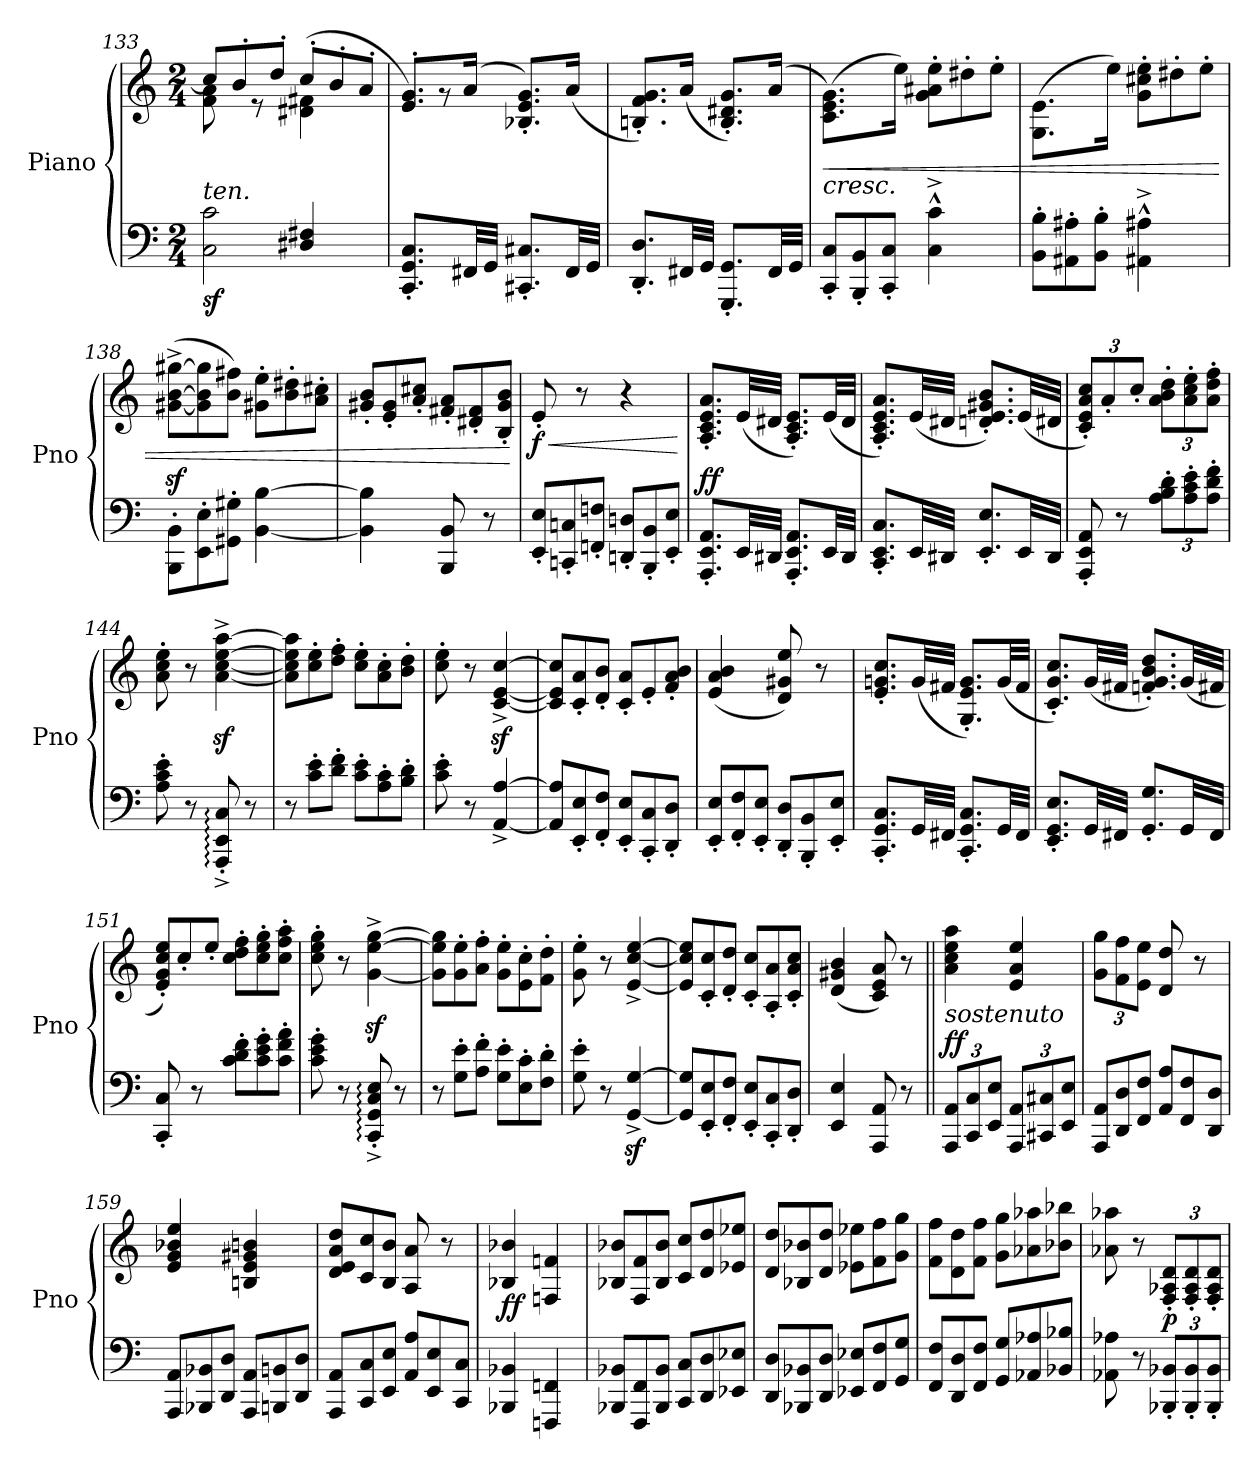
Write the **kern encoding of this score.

**kern	**kern	**dynam
*part1	*part1	*part1
*staff2	*staff1	*staff1/2
*I"Piano	*	*
*I'Pno	*	*
*clefF4	*clefG2	*
*k[]	*k[]	*
*M2/4	*M2/4	*
=133	=133	=133
*^	*	*
*	*	*Xtuplet	*
*	*	*^	*
!LO:TX:a:i:t=ten.	!	!	!	!
!	!	!	!	!LO:DY:b=2
2C\ 2c\	4ryy	12cc/L]	8f\ 8a\	sf
.	.	12b'/	.	.
.	.	.	8r	.
.	.	12dd'/J	.	.
!	!	!	!	!LO:DY:b=2
!	!	!	!	!LO:DY:n=1:b
.	4D#X/ 4F#X/	12cc'/L	(4d#X\ 4f#X\	sf sf
.	.	12b'/	.	.
.	.	12a'/J	.	.
*v	*v	*	*	*
=134	=134	=134	=134
8.CC/' 8.GG/' 8.C/'L	8.e/' 8.g/'L	8e\yy 8g\yy)	.
.	.	8rg	.
32FF#X/LL	(16a/Jk	.	.
32GG/JJJ	.	.	.
8.CC#X/' 8.C#X/'L	8.B-X/' 8.e/' 8.g/'L)	4ryy	.
32FF#/LL	(16a/Jk	.	.
32GG/JJJ	.	.	.
*	*v	*v	*
=135	=135	=135
8.DD/' 8.D/'L	8.Bn/' 8.f/' 8.g/'L)	.
32FF#X/LL	(>16a/Jk	.
32GG/JJJ	.	.
8.GGG/' 8.GG/'L	8.B/' 8.d#X/' 8.g/'L)	.
32FF#/LL	(>16a/Jk	.
32GG/JJJ	.	.
=136	=136	=136
*Xtuplet	*	*
!	!LO:TX:b:i:t=cresc.	!
!	!	!LO:HP:b
12CC/' 12C/'L	(>8.c\ 8.e\ 8.g\L)	<
12BBB/' 12BB/'	.	.
12CC/' 12C/'J	.	.
.	16ee\Jk)	.
4C\^^^ 4c\^^^	12g\' 12a#X\' 12ee\'L	.
.	12dd#X'\	.
.	12ee'\J	.
!!LO:LB:g=z
=137	=137	=137
12BB\' 12B\'L	(>8.G\ 8.e\L	.
12AA#X\' 12A#X\'	.	.
12BB\' 12B\'J	.	.
.	16ee\Jk)	.
4AA#X\^^^ 4A#X\^^^	12g\' 12cc#X\' 12ee\'L	.
.	12dd#X'\	.
.	12ee'\J	.
=138	=138	=138
12BBB\' 12BB\'L	([12g#X\z<^ [12b\z<^ [12gg#X\z<^L	.
12EE\' 12E\'	12g#\] 12b\] 12gg#\]	.
12GG#X\' 12G#X\'J	12b\ 12ff#X\J)	.
[4BB\ [4B\	12g#X\' 12ee\'L	.
.	12b\' 12dd#X\'	.
.	12a\' 12cc#X\'J	.
=139	=139	=139
4BB\] 4B\]	12g#X/' 12b/'L	.
.	12e/' 12g#/'	.
.	12a/' 12cc#X/'J	.
8BBB/ 8BB/	12f#X/' 12a/'L	.
.	12d#X/' 12f#/'	.
8r	.	.
.	12B/' 12g#/' 12b/'J	.
.	.	[
=140	=140	=140
!	!	!LO:HP:b
!	!	!LO:DY:n=1:b
12EE/' 12E/'L	8e'/	< f
12CCn/' 12Cn/'	.	.
.	8r	.
12FFn/' 12Fn/'J	.	.
12DDn/' 12Dn/'L	4r	.
12BBB/' 12BB/'	.	.
12EE/' 12E/'J	.	.
.	.	[
!!LO:PB:g=z
=141	=141	=141
!	!	!LO:DY:a=2
8.AAA/' 8.EE/' 8.AA/'L	8.A/' 8.c/' 8.e/' 8.a/'L	ff
32EE/LL	(32e/LL	.
32DD#X/JJJ	32d#X/JJJ	.
8.AAA/' 8.EE/' 8.AA/'L	8.A/' 8.c/' 8.e/'L)	.
32EE/LL	(32e/LL	.
32DD#/JJJ	32d#/JJJ	.
=142	=142	=142
8.CC/' 8.EE/' 8.C/'L	8.A/' 8.c/' 8.e/' 8.a/'L)	.
32EE/LL	(32e/LL	.
32DD#X/JJJ	32d#X/JJJ	.
8.EE/' 8.E/'L	8.dn/' 8.e/' 8.g#X/' 8.b/'L)	.
32EE/LL	(32e/LL	.
32DD#/JJJ	32d#X/JJJ	.
=143	=143	=143
*	*tuplet	*
*	*Xbrackettup	*
8AAA/' 8EE/' 8AA/'	12c/' 12e/' 12a/' 12cc/'L)	.
.	12a'/	.
8r	.	.
.	12cc'/J	.
*tuplet	*	*
*Xbrackettup	*	*
12A\' 12B\' 12d\'L	12a\' 12b\' 12dd\'L	.
12A\' 12c\' 12e\'	12a\' 12cc\' 12ee\'	.
12A\' 12d\' 12f\'J	12a\' 12dd\' 12ff\'J	.
=144	=144	=144
8A\' 8c\' 8e\'	8a\' 8cc\' 8ee\'	.
8r	8r	.
8AAA/:'^ 8EE/:'^ 8C/:'^	[4a\z<^ [4cc\z<^ [4ee\z<^ [4aa\z<^	.
8r	.	.
=145	=145	=145
*Xtuplet	*Xtuplet	*
12r	12a\] 12cc\] 12ee\] 12aa\]L	.
12c\' 12e\'L	12cc\' 12ee\'	.
12d\' 12f\'J	12dd\' 12ff\'J	.
12c\' 12e\'L	12cc\' 12ee\'L	.
12A\' 12c\'	12a\' 12cc\'	.
12B\' 12d\'J	12b\' 12dd\'J	.
!!LO:LB:g=z
=146	=146	=146
8c\' 8e\'	8cc\' 8ee\'	.
8r	8r	.
[4AA/^ [4A/^	[4c/z<^ [4e/z<^ [4cc/z<^	.
=147	=147	=147
12AA/] 12A/]L	12c/] 12e/] 12cc/]L	.
12EE/' 12E/'	12c/' 12a/'	.
12FF/' 12F/'J	12d/' 12b/'J	.
12EE/' 12E/'L	12c/' 12a/'L	.
12CC/' 12C/'	12e'/	.
12DD/' 12D/'J	12f/' 12a/' 12b/'J	.
=148	=148	=148
12EE/' 12E/'L	(>4e/ 4a/ 4b/	.
12FF/' 12F/'	.	.
12EE/' 12E/'J	.	.
12DD/' 12D/'L	8d/ 8g#X/ 8ee/)	.
12BBB/' 12BB/'	.	.
.	8r	.
12EE/' 12E/'J	.	.
=149	=149	=149
8.CC/' 8.GG/' 8.C/'L	8.e/' 8.gn/' 8.cc/'L	.
32GG/LL	(32g/LL	.
32FF#X/JJJ	32f#X/JJJ	.
8.CC/' 8.GG/' 8.C/'L	8.G/' 8.e/' 8.g/'L)	.
32GG/LL	(32g/LL	.
32FF#/JJJ	32f#/JJJ	.
=150	=150	=150
8.EE/' 8.GG/' 8.E/'L	8.c/' 8.g/' 8.cc/'L)	.
32GG/LL	(32g/LL	.
32FF#X/JJJ	32f#X/JJJ	.
8.GG/' 8.G/'L	8.fn/' 8.g/' 8.b/' 8.dd/'L)	.
32GG/LL	(32g/LL	.
32FF#/JJJ	32f#X/JJJ	.
!!LO:LB:g=z
=151	=151	=151
8CC/' 8C/'	12e/' 12g/' 12cc/' 12ee/'L)	.
.	12cc'/	.
8r	.	.
.	12ee'/J	.
12c\' 12d\' 12f\'L	12cc\' 12dd\' 12ff\'L	.
12c\' 12e\' 12g\'	12cc\' 12ee\' 12gg\'	.
12c\' 12f\' 12a\'J	12cc\' 12ff\' 12aa\'J	.
=152	=152	=152
8c\' 8e\' 8g\'	8cc\' 8ee\' 8gg\'	.
8r	8r	.
8CC/:'^ 8GG/:'^ 8C/:'^ 8E/:'^	[4g\z<^ [4ee\z<^ [4gg\z<^	.
8r	.	.
=153	=153	=153
12r	12g\] 12ee\] 12gg\]L	.
12G\' 12e\'L	12g\' 12ee\'	.
12A\' 12f\'J	12a\' 12ff\'J	.
12G\' 12e\'L	12g\' 12ee\'L	.
12E\' 12c\'	12e\' 12cc\'	.
12F\' 12d\'J	12f\' 12dd\'J	.
=154	=154	=154
8G\' 8e\'	8g\' 8ee\'	.
8r	8r	.
[4GG/z>^ [4G/z>^	[4e/^ [4cc/^ [4ee/^	.
=155	=155	=155
12GG/] 12G/]L	12e/] 12cc/] 12ee/]L	.
12EE/' 12E/'	12c/' 12cc/'	.
12FF/' 12F/'J	12d/' 12dd/'J	.
12EE/' 12E/'L	12c/' 12cc/'L	.
12CC/' 12C/'	12A/' 12a/'	.
12DD/' 12D/'J	12c/' 12a/' 12cc/'J	.
=156	=156	=156
4EE/ 4E/	(>4d/ 4g#X/ 4b/	.
8AAA/ 8AA/	8c/ 8e/ 8a/)	.
8r	8r	.
!!LO:LB:g=z
=157||	=157||	=157||
*tuplet	*	*
!	!LO:TX:b:i:t=sostenuto	!
!	!	!LO:DY:a=2
12AAA/ 12AA/L	4a\ 4cc\ 4ee\ 4aa\	ff
12CC/ 12C/	.	.
12EE/ 12E/J	.	.
12AAA/ 12AA/L	4e/ 4a/ 4ee/	.
12CC#X/ 12C#X/	.	.
12EE/ 12E/J	.	.
=158	=158	=158
*Xtuplet	*tuplet	*
12AAA/ 12AA/L	12g\ 12gg\L	.
12DD/ 12D/	12f\ 12ff\	.
12FF/ 12F/J	12e\ 12ee\J	.
12AA/ 12A/L	8d/ 8dd/	.
12FF/ 12F/	.	.
.	8r	.
12DD/ 12D/J	.	.
=159	=159	=159
12AAA/ 12AA/L	4e/ 4g/ 4b-X/ 4ee/	.
12BBB-X/ 12BB-X/	.	.
12DD/ 12D/J	.	.
12AAA/ 12AA/L	4Bn/ 4e/ 4g#X/ 4bn/	.
12BBBn/ 12BBn/	.	.
12DD/ 12D/J	.	.
=160	=160	=160
*	*Xtuplet	*
12AAA/ 12AA/L	12d/ 12e/ 12a/ 12dd/L	.
12CC/ 12C/	12c/ 12cc/	.
12EE/ 12E/J	12B/ 12b/J	.
12AA/ 12A/L	8A/ 8a/	.
12EE/ 12E/	.	.
.	8r	.
12CC/ 12C/J	.	.
=161	=161	=161
!	!	!LO:DY:b
4BBB-X/ 4BB-X/	4B-X/ 4b-X/	ff
4FFFn/ 4FFn/	4Fn/ 4fn/	.
=162	=162	=162
12BBB-X/ 12BB-X/L	12B-X/ 12b-X/L	.
12FFF/ 12FF/	12F/ 12f/	.
12BBB-/ 12BB-/J	12B-/ 12b-/J	.
12CC/ 12C/L	12c/ 12cc/L	.
12DD/ 12D/	12d/ 12dd/	.
12EE-X/ 12E-X/J	12e-X/ 12ee-X/J	.
!!LO:LB:g=z
=163	=163	=163
12DD/ 12D/L	12d/ 12dd/L	.
12BBB-X/ 12BB-X/	12B-X/ 12b-X/	.
12DD/ 12D/J	12d/ 12dd/J	.
12EE-X/ 12E-X/L	12e-X\ 12ee-X\L	.
12FF/ 12F/	12f\ 12ff\	.
12GG/ 12G/J	12g\ 12gg\J	.
=164	=164	=164
12FF/ 12F/L	12f\ 12ff\L	.
12DD/ 12D/	12d\ 12dd\	.
12FF/ 12F/J	12f\ 12ff\J	.
12GG/ 12G/L	12g\ 12gg\L	.
12AA-X/ 12A-X/	12a-X\ 12aa-X\	.
12BB-X/ 12B-X/J	12b-X\ 12bb-X\J	.
=165	=165	=165
8AA-X\ 8A-X\	8a-X\ 8aa-X\	.
8r	8r	.
*tuplet	*tuplet	*
!	!	!LO:DY:a=2
12BBB-X/' 12BB-X/'L	12F/' 12A-X/' 12d/'L	p
12BBB-/' 12BB-/'	12F/' 12A-/' 12d/'	.
12BBB-/' 12BB-/'J	12F/' 12A-/' 12d/'J	.
=	=	=
*-	*-	*-
